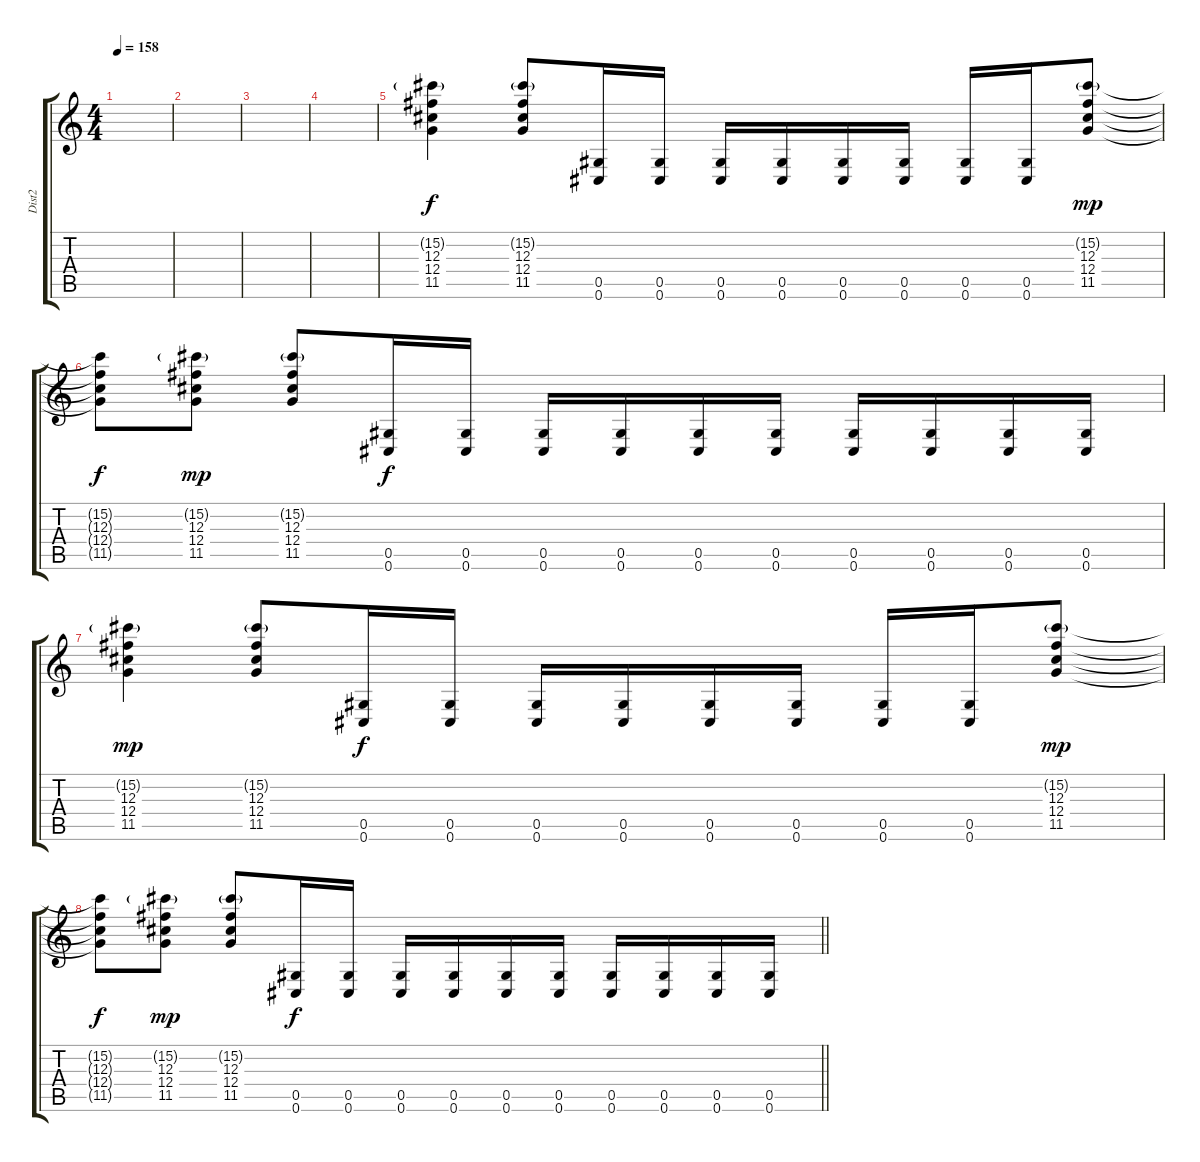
\track ("Dist2" "Dist2") {instrument overdrivenguitar}
\staff {score tabs}
\tuning (Eb4 Bb3 Gb3 Db3 Ab2 Db2) {hide}
\ts (4 4)
\tempo 158
\clef g2
\ks c
|
|
|
|
(15.2{g} 12.3 12.4 11.5).4 (15.2{g} 12.3 12.4 11.5).8 (0.5 0.6).16{dy f} (0.5 0.6).16 (0.5 0.6).16 (0.5 0.6).16 (0.5 0.6).16 (0.5 0.6).16 (0.5 0.6).16 (0.5 0.6).16 (15.2{g} 12.3 12.4 11.5).8{dy mp} |
(15.2{t} 12.3{t} 12.4{t} 11.5{t}).8{dy f} (15.2{g} 12.3 12.4 11.5).8{dy mp} (15.2{g} 12.3 12.4 11.5).8 (0.5 0.6).16{dy f} (0.5 0.6).16 (0.5 0.6).16 (0.5 0.6).16 (0.5 0.6).16 (0.5 0.6).16 (0.5 0.6).16 (0.5 0.6).16 (0.5 0.6).16 (0.5 0.6).16 |
(15.2{g} 12.3 12.4 11.5).4{dy mp} (15.2{g} 12.3 12.4 11.5).8 (0.5 0.6).16{dy f} (0.5 0.6).16 (0.5 0.6).16 (0.5 0.6).16 (0.5 0.6).16 (0.5 0.6).16 (0.5 0.6).16 (0.5 0.6).16 (15.2{g} 12.3 12.4 11.5).8{dy mp} |
\barLineRight lightlight
(15.2{t} 12.3{t} 12.4{t} 11.5{t}).8{dy f} (15.2{g} 12.3 12.4 11.5).8{dy mp} (15.2{g} 12.3 12.4 11.5).8 (0.5 0.6).16{dy f} (0.5 0.6).16 (0.5 0.6).16 (0.5 0.6).16 (0.5 0.6).16 (0.5 0.6).16 (0.5 0.6).16 (0.5 0.6).16 (0.5 0.6).16 (0.5 0.6).16
